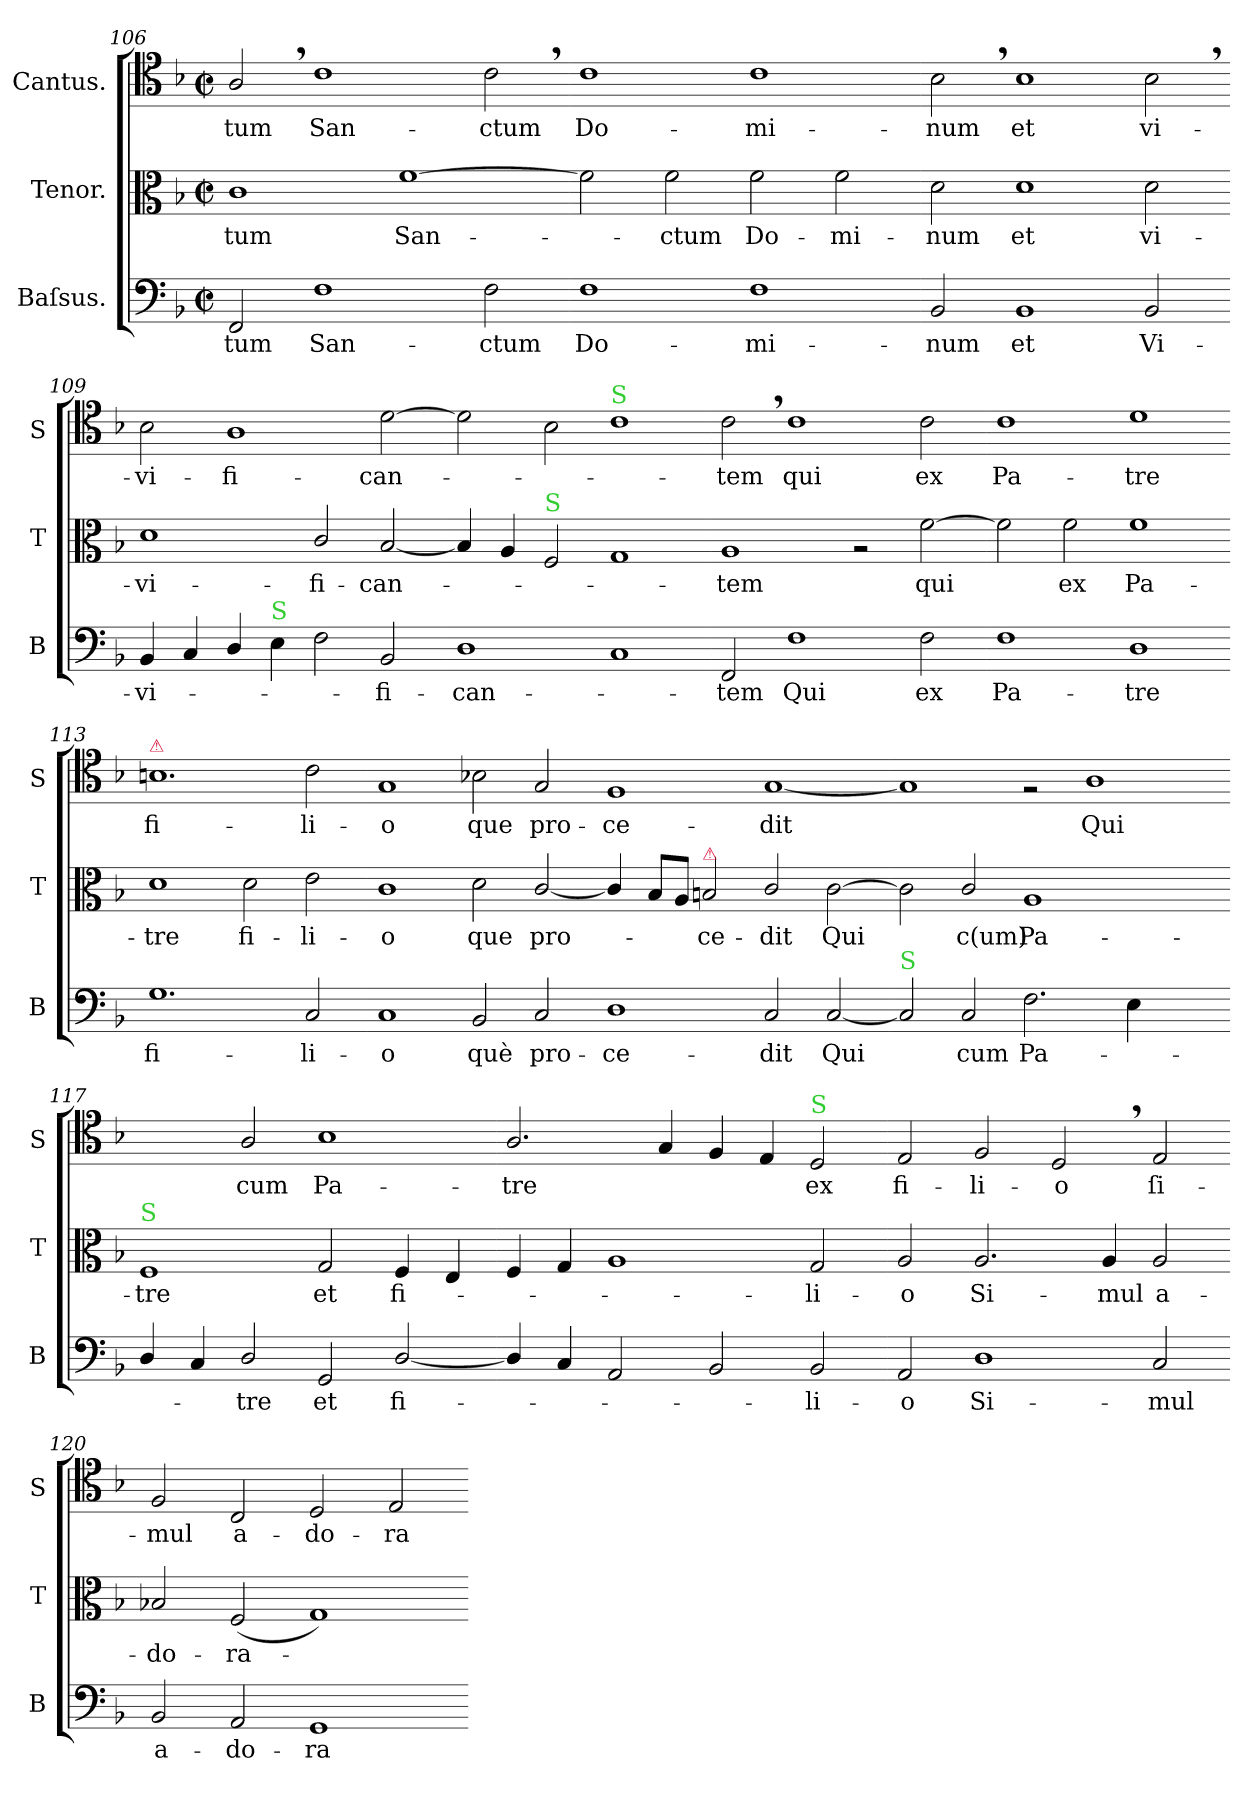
**kern	**text	**kern	**text	**kern	**text
*part3	*part3	*part2	*part2	*part1	*part1
*staff3	*staff3	*staff2	*staff2	*staff1	*staff1
*I"Baſsus.	*	*I"Tenor.	*	*I"Cantus.	*
*I'B	*	*I'T	*	*I'S	*
*clefF4	*	*clefC3	*	*clefC4	*
*k[b-]	*	*k[b-]	*	*k[b-]	*
*M2/1	*	*M2/1	*	*M2/1	*
*met(c|)	*	*met(c|)	*	*met(c|)	*
=106	=106	=106	=106	=106	=106
2FF/	-tum	1c\	-tum	2A,</	-tum
1F\	San-	.	.	1c\	San-
.	.	[1f\	San-	.	.
2F\	-ctum	.	.	2c,<\	-ctum
=107-	=107-	=107-	=107-	=107-	=107-
1F\	Do-	2f\]	.	1c\	Do-
.	.	2f\	-ctum	.	.
1F\	-mi-	2f\	Do-	1c\	-mi-
.	.	2f\	-mi-	.	.
=108-	=108-	=108-	=108-	=108-	=108-
2BB-/	-num	2d\	-num	2B-,<\	-num
1BB-/	et	1d\	et	1B-\	et
2BB-/	Vi-	2d\	vi-	2B-,<\	vi-
=109-	=109-	=109-	=109-	=109-	=109-
4BB-/	-vi-	1d\	-vi-	2B-\	-vi-
4C/	.	.	.	.	.
4D/	.	.	.	1A\	-fi-
!LO:TX:a:color=limegreen:t=S	!	!	!	!	!
4E\	.	.	.	.	.
2F\	.	2c/	-fi-	.	.
2BB-/	-fi-	[2B-/	-can-	[2d\	-can-
=110-	=110-	=110-	=110-	=110-	=110-
1D\	-can-	4B-/]	.	2d\]	.
.	.	4A/	.	.	.
!	!	!LO:TX:a:color=limegreen:t=S	!	!	!
.	.	2F/	.	2B-\	.
!	!	!	!	!LO:TX:a:color=limegreen:t=S	!
1C/	.	1G/	.	1c\	.
=111-	=111-	=111-	=111-	=111-	=111-
2FF/	-tem	1A/	-tem	2c,<\	-tem
1F\	Qui	.	.	1c\	qui
.	.	2rA	.	.	.
2F\	ex	[2f\	qui	2c\	ex
=112-	=112-	=112-	=112-	=112-	=112-
1F\	Pa-	2f\]	.	1c\	Pa-
.	.	2f\	ex	.	.
1D\	-tre	1f\	Pa-	1d\	-tre
=113-	=113-	=113-	=113-	=113-	=113-
!	!	!	!	!LO:TX:a:color=crimson:t=⚠	!
1.G\	fi-	1d\	-tre	1.Bn\	fi-
.	.	2d\	fi-	.	.
2C/	-li-	2e\	-li-	2c\	-li-
=114-	=114-	=114-	=114-	=114-	=114-
1C/	-o	1c\	-o	1G/	-o
2BB-/	què	2d\	que	2B-X\	que
2C/	pro-	[2c/	pro-	2G/	pro-
=115-	=115-	=115-	=115-	=115-	=115-
1D\	-ce-	4c/]	.	1F/	-ce-
.	.	8B-/L	.	.	.
.	.	8A/J	.	.	.
!	!	!LO:TX:a:color=crimson:t=⚠	!	!	!
.	.	2Bn/	-ce-	.	.
2C/	-dit	2c/	-dit	[1G/	-dit
[2C/	Qui	[2c\	Qui	.	.
=116-	=116-	=116-	=116-	=116-	=116-
!LO:TX:a:color=limegreen:t=S	!	!	!	!	!
2C/]	.	2c\]	.	1G/]	.
2C/	cum	2c/	c(um)	.	.
2.F\	Pa-	1A/	Pa-	2rF	.
.	.	.	.	1A\	Qui
4E\	.	.	.	.	.
2ryy	.	2ryy	.	.	.
=117-	=117-	=117-	=117-	=117-	=117-
!	!	!LO:TX:a:color=limegreen:t=S	!	!	!
4D/	.	1F/	-tre	2ryy	.
4C/	.	.	.	.	.
2D/	-tre	.	.	2A/	cum
2GG/	et	2G/	et	1B-\	Pa-
[2D/	fi-	4F/	fi-	.	.
.	.	4E/	.	.	.
=118-	=118-	=118-	=118-	=118-	=118-
4D/]	.	4F/	.	2.A/	-tre
4C/	.	4G/	.	.	.
2AA/	.	1A/	.	.	.
.	.	.	.	4G/	.
2BB-/	.	.	.	4F/	.
.	.	.	.	4E/	.
!	!	!	!	!LO:TX:a:color=limegreen:t=S	!
2BB-/	-li-	2G/	-li-	2D/	ex
=119-	=119-	=119-	=119-	=119-	=119-
2AA/	-o	2A/	-o	2E/	fi-
1D\	Si-	2.A/	Si-	2F/	-li-
.	.	.	.	2D,</	-o
.	.	4A/	-mul	.	.
2C/	-mul	2A/	a-	2E/	ſi-
=120-	=120-	=120-	=120-	=120-	=120-
2BB-/	a-	2B-X/	-do-	2F/	-mul
2AA/	-do-	(2F/	-ra-	2C/	a-
1GG/	-ra-	1G/)	.	2D/	-do-
.	.	.	.	2E/	-ra-
=-	=-	=-	=-	=-	=-
*-	*-	*-	*-	*-	*-
